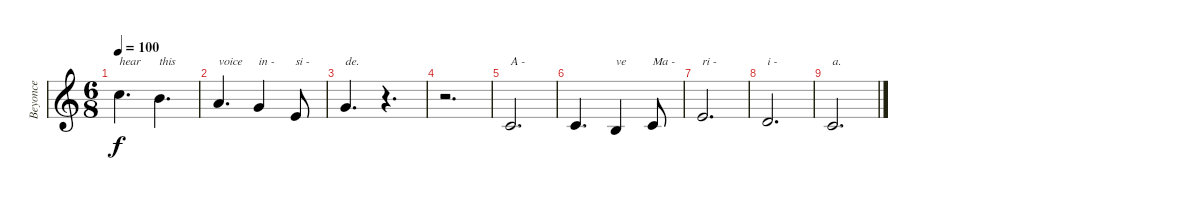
\track ("Beyonce" "Beyonce") {instrument flute}
\staff {score}
\tuning (E4 B3 G3 D3 A2 E2) {hide}
\ts (6 8)
\tempo 100
\clef g2
\ks c
8.1.4{d txt "hear" dy f} 7.1.4{d txt "this"} |
5.1.4{d txt "voice"} 3.1.4{txt "in -"} 0.1.8{txt "si -"} |
3.1.4{d txt "de."} r.4{d} |
r.2{d} |
1.2.2{d txt "A -"} |
1.2.4{d} 0.2.4{txt "ve"} 1.2.8{txt "Ma -"} |
0.1.2{d txt "ri -"} |
3.2.2{d txt "i -"} |
1.2.2{d txt "a."}
